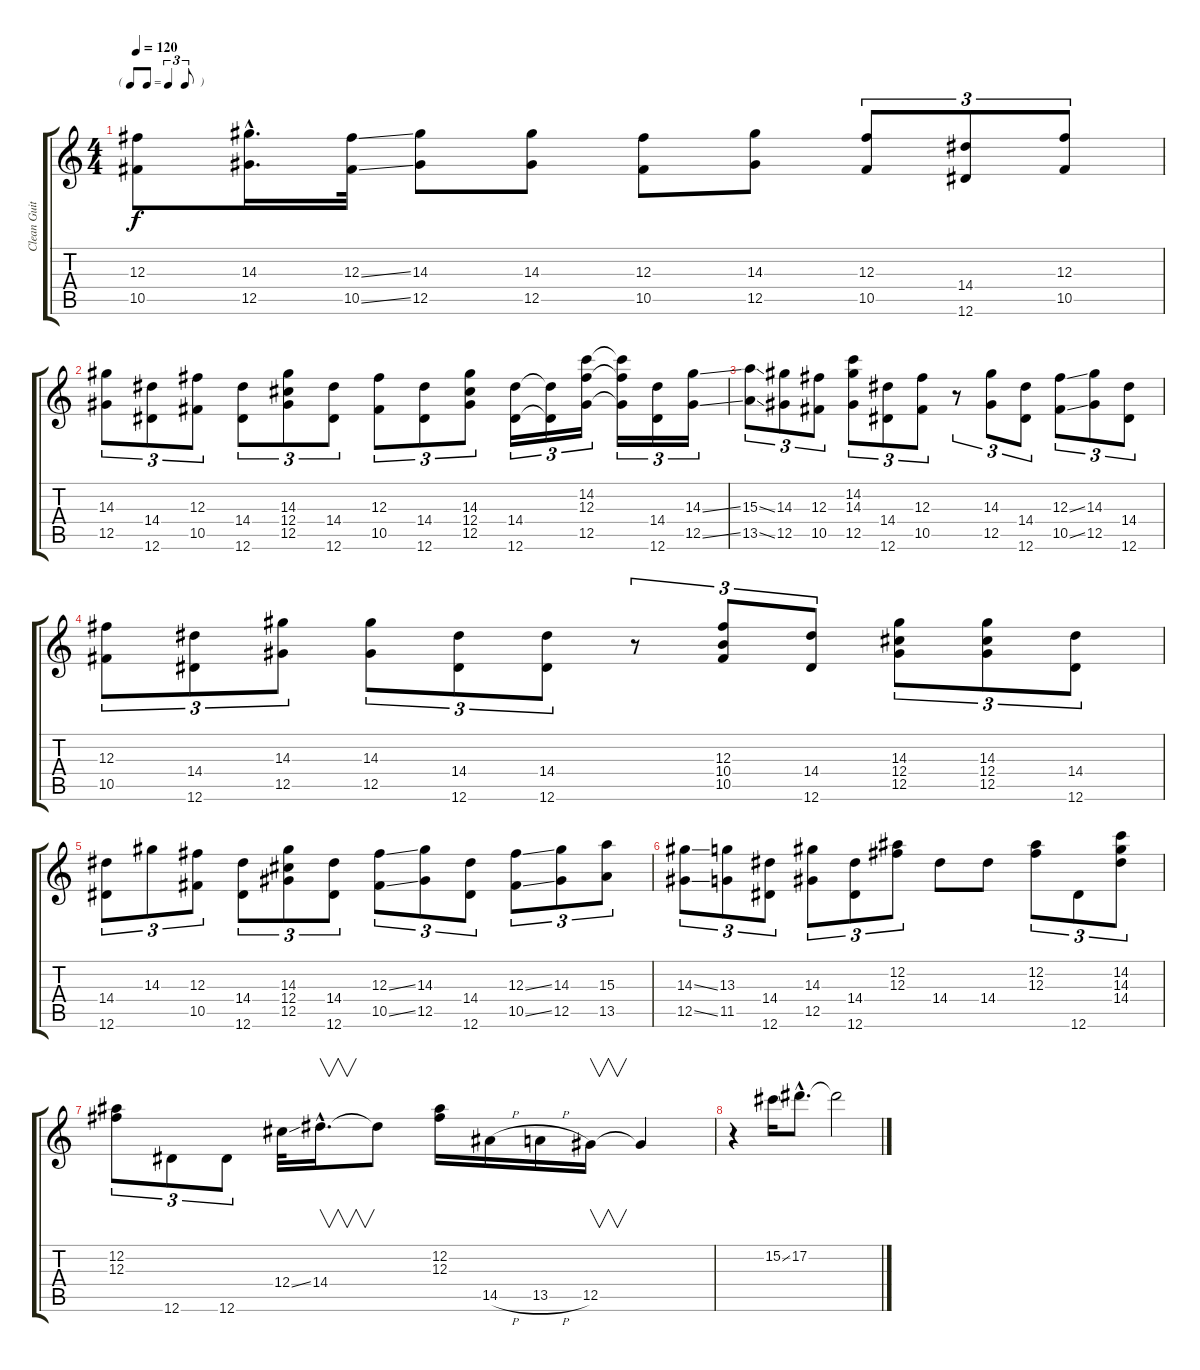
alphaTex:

\track ("Clean Guitar" "Clean Guit") {instrument electricguitarjazz}
\staff {score tabs}
\tuning (Eb4 Bb3 Gb3 Db3 Ab2 Eb2) {hide}
\ts (4 4)
\tf triplet8th
\tempo 120
\clef g2
\ks c
(12.3 10.5).8{dy f} (14.3{hac} 12.5{hac}).16{d} (12.3{ss} 10.5{ss}).32 (14.3 12.5).8 (14.3 12.5).8 (12.3 10.5).8 (14.3 12.5).8 (12.3 10.5).8{tu (3 2)} (14.4 12.6).8{tu (3 2)} (12.3 10.5).8{tu (3 2)} |
(14.3 12.5).8{tu (3 2)} (14.4 12.6).8{tu (3 2)} (12.3 10.5).8{tu (3 2)} (14.4 12.6).8{tu (3 2)} (14.3 12.4 12.5).8{tu (3 2)} (14.4 12.6).8{tu (3 2)} (12.3 10.5).8{tu (3 2)} (14.4 12.6).8{tu (3 2)} (14.3 12.4 12.5).8{tu (3 2)} (14.4 12.6).16{tu (3 2)} (14.4{t} 12.6{t}).16{tu (3 2)} (14.2 12.3 12.5).16{tu (3 2)} (14.2{t} 12.3{t} 12.5{t}).16{tu (3 2)} (14.4 12.6).16{tu (3 2)} (14.3{ss} 12.5{ss}).16{tu (3 2)} |
(15.3{ss} 13.5{ss}).8{tu (3 2)} (14.3 12.5).8{tu (3 2)} (12.3 10.5).8{tu (3 2)} (14.2 14.3 12.5).8{tu (3 2)} (14.4 12.6).8{tu (3 2)} (12.3 10.5).8{tu (3 2)} r.8{tu (3 2)} (14.3 12.5).8{tu (3 2)} (14.4 12.6).8{tu (3 2)} (12.3{ss} 10.5{ss}).8{tu (3 2)} (14.3 12.5).8{tu (3 2)} (14.4 12.6).8{tu (3 2)} |
(12.3 10.5).8{tu (3 2)} (14.4 12.6).8{tu (3 2)} (14.3 12.5).8{tu (3 2)} (14.3 12.5).8{tu (3 2)} (14.4 12.6).8{tu (3 2)} (14.4 12.6).8{tu (3 2)} r.8{tu (3 2)} (12.3 10.4 10.5).8{tu (3 2)} (14.4 12.6).8{tu (3 2)} (14.3 12.4 12.5).8{tu (3 2)} (14.3 12.4 12.5).8{tu (3 2)} (14.4 12.6).8{tu (3 2)} |
(14.4 12.6).8{tu (3 2)} 14.3.8{tu (3 2)} (12.3 10.5).8{tu (3 2)} (14.4 12.6).8{tu (3 2)} (14.3 12.4 12.5).8{tu (3 2)} (14.4 12.6).8{tu (3 2)} (12.3{ss} 10.5{ss}).8{tu (3 2)} (14.3 12.5).8{tu (3 2)} (14.4 12.6).8{tu (3 2)} (12.3{ss} 10.5{ss}).8{tu (3 2)} (14.3 12.5).8{tu (3 2)} (15.3 13.5).8{tu (3 2)} |
(14.3{ss} 12.5{ss}).8{tu (3 2)} (13.3 11.5).8{tu (3 2)} (14.4 12.6).8{tu (3 2)} (14.3 12.5).8{tu (3 2)} (14.4 12.6).8{tu (3 2)} (12.2 12.3).8{tu (3 2)} 14.4.8 14.4.8 (12.2 12.3).8{tu (3 2)} 12.6.8{tu (3 2)} (14.2 14.3 14.4).8{tu (3 2)} |
(12.2 12.3).8{tu (3 2)} 12.6.8{tu (3 2)} 12.6.8{tu (3 2)} 12.4{ss}.32 14.4{hac}.16{v d} 14.4{t}.8 (12.2 12.3).16 14.5{h}.16 13.5{h}.16 12.5.16{v} 12.5{t}.4 |
r.4 15.2{ss}.16 17.2{hac}.8{d} 17.2{t}.2
